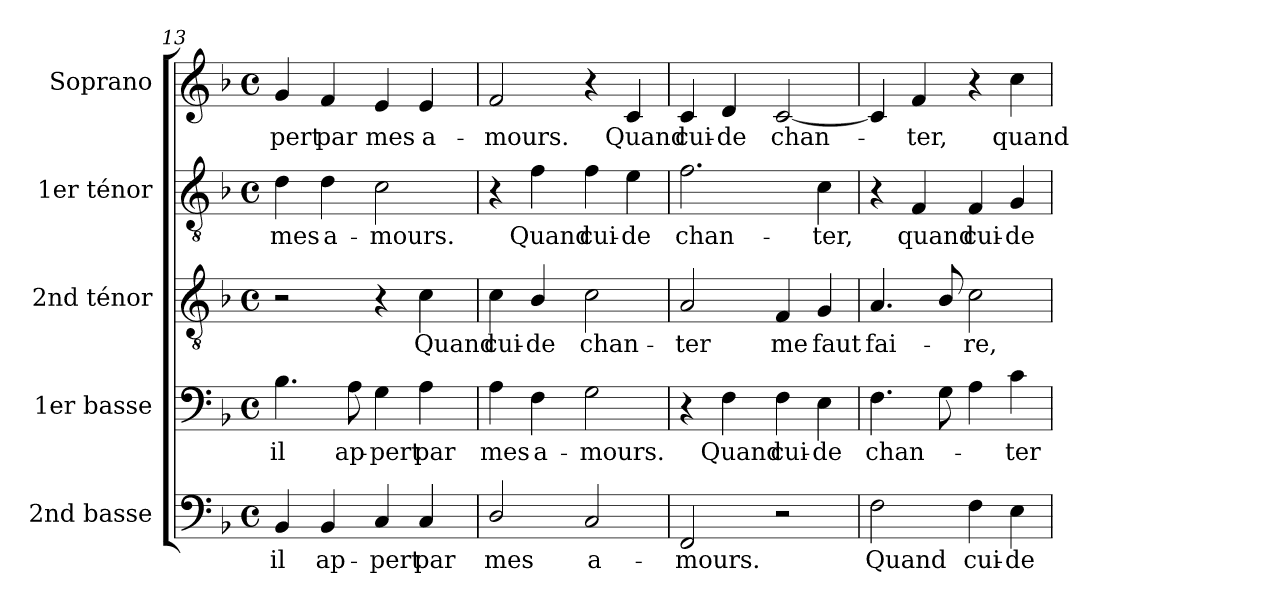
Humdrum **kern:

**kern	**text	**kern	**text	**kern	**text	**kern	**text	**kern	**text
*part5	*part5	*part4	*part4	*part3	*part3	*part2	*part2	*part1	*part1
*staff5	*staff5	*staff4	*staff4	*staff3	*staff3	*staff2	*staff2	*staff1	*staff1
*I"2nd basse	*	*I"1er basse	*	*I"2nd ténor	*	*I"1er ténor	*	*I"Soprano	*
*I'B.	*	*I'B.	*	*I'T.	*	*I'T.	*	*I'S.	*
*clefF4	*	*clefF4	*	*clefGv2	*	*clefGv2	*	*clefG2	*
*	*	*	*	*ITrd7c12	*	*ITrd7c12	*	*	*
*k[b-]	*	*k[b-]	*	*k[b-]	*	*k[b-]	*	*k[b-]	*
*F:	*	*F:	*	*F:	*	*F:	*	*F:	*
*M4/4	*	*M4/4	*	*M4/4	*	*M4/4	*	*M4/4	*
*met(c)	*	*met(c)	*	*met(c)	*	*met(c)	*	*met(c)	*
=13	=13	=13	=13	=13	=13	=13	=13	=13	=13
!	!LO:LY:b:color=#000000	!	!	!	!	!	!	!	!
!	!	!	!LO:LY:b:color=#000000	!	!	!	!	!	!
!	!	!	!	!	!	!	!LO:LY:b:color=#000000	!	!
!	!	!	!	!	!	!	!	!	!LO:LY:b:color=#000000
4BB-i/	il	4.B-i\	il	2r	.	4Di\	mes	4gi/	-pert
!	!LO:LY:b:color=#000000	!	!	!	!	!	!	!	!
!	!	!	!	!	!	!	!LO:LY:b:color=#000000	!	!
!	!	!	!	!	!	!	!	!	!LO:LY:b:color=#000000
4BB-i/	ap-	.	.	.	.	4Di\	a-	4fi/	par
!	!	!	!LO:LY:b:color=#000000	!	!	!	!	!	!
.	.	8Ai\	ap-	.	.	.	.	.	.
!	!LO:LY:b:color=#000000	!	!	!	!	!	!	!	!
!	!	!	!LO:LY:b:color=#000000	!	!	!	!	!	!
!	!	!	!	!	!	!	!LO:LY:b:color=#000000	!	!
!	!	!	!	!	!	!	!	!	!LO:LY:b:color=#000000
4Ci/	-pert	4Gi\	-pert	4r	.	2Ci\	-mours.	4ei/	mes
!	!LO:LY:b:color=#000000	!	!	!	!	!	!	!	!
!	!	!	!LO:LY:b:color=#000000	!	!	!	!	!	!
!	!	!	!	!	!LO:LY:b:color=#000000	!	!	!	!
!	!	!	!	!	!	!	!	!	!LO:LY:b:color=#000000
4Ci/	par	4Ai\	par	4Ci\	Quand	.	.	4ei/	a-
!!LO:LB:g=z
=14	=14	=14	=14	=14	=14	=14	=14	=14	=14
!	!LO:LY:b:color=#000000	!	!	!	!	!	!	!	!
!	!	!	!LO:LY:b:color=#000000	!	!	!	!	!	!
!	!	!	!	!	!LO:LY:b:color=#000000	!	!	!	!
!	!	!	!	!	!	!	!	!	!LO:LY:b:color=#000000
2Di/	mes	4Ai\	mes	4Ci\	cui-	4r	.	2fi/	-mours.
!	!	!	!LO:LY:b:color=#000000	!	!	!	!	!	!
!	!	!	!	!	!LO:LY:b:color=#000000	!	!	!	!
!	!	!	!	!	!	!	!LO:LY:b:color=#000000	!	!
.	.	4Fi\	a-	4BB-i/	-de	4Fi\	Quand	.	.
!	!LO:LY:b:color=#000000	!	!	!	!	!	!	!	!
!	!	!	!LO:LY:b:color=#000000	!	!	!	!	!	!
!	!	!	!	!	!LO:LY:b:color=#000000	!	!	!	!
!	!	!	!	!	!	!	!LO:LY:b:color=#000000	!	!
2Ci/	a-	2Gi\	-mours.	2Ci\	chan-	4Fi\	cui-	4r	.
!	!	!	!	!	!	!	!LO:LY:b:color=#000000	!	!
!	!	!	!	!	!	!	!	!	!LO:LY:b:color=#000000
.	.	.	.	.	.	4Ei\	-de	4ci/	Quand
=15	=15	=15	=15	=15	=15	=15	=15	=15	=15
!	!LO:LY:b:color=#000000	!	!	!	!	!	!	!	!
!	!	!	!	!	!LO:LY:b:color=#000000	!	!	!	!
!	!	!	!	!	!	!	!LO:LY:b:color=#000000	!	!
!	!	!	!	!	!	!	!	!	!LO:LY:b:color=#000000
2FFi/	-mours.	4r	.	2AAi/	-ter	2.Fi\	chan-	4ci/	cui-
!	!	!	!LO:LY:b:color=#000000	!	!	!	!	!	!
!	!	!	!	!	!	!	!	!	!LO:LY:b:color=#000000
.	.	4Fi\	Quand	.	.	.	.	4di/	-de
!	!	!	!LO:LY:b:color=#000000	!	!	!	!	!	!
!	!	!	!	!	!LO:LY:b:color=#000000	!	!	!	!
!	!	!	!	!	!	!	!	!	!LO:LY:b:color=#000000
2r	.	4Fi\	cui-	4FFi/	me	.	.	[2ci/	chan-
!	!	!	!LO:LY:b:color=#000000	!	!	!	!	!	!
!	!	!	!	!	!LO:LY:b:color=#000000	!	!	!	!
!	!	!	!	!	!	!	!LO:LY:b:color=#000000	!	!
.	.	4Ei\	-de	4GGi/	faut	4Ci\	-ter,	.	.
=16	=16	=16	=16	=16	=16	=16	=16	=16	=16
!	!LO:LY:b:color=#000000	!	!	!	!	!	!	!	!
!	!	!	!LO:LY:b:color=#000000	!	!	!	!	!	!
!	!	!	!	!	!LO:LY:b:color=#000000	!	!	!	!
2Fi\	Quand	4.Fi\	chan-	4.AAi/	fai-	4r	.	4ci/]	.
!	!	!	!	!	!	!	!LO:LY:b:color=#000000	!	!
!	!	!	!	!	!	!	!	!	!LO:LY:b:color=#000000
.	.	.	.	.	.	4FFi/	quand	4fi/	-ter,
.	.	8Gi\	.	8BB-i/	.	.	.	.	.
!	!LO:LY:b:color=#000000	!	!	!	!	!	!	!	!
!	!	!	!	!	!LO:LY:b:color=#000000	!	!	!	!
!	!	!	!	!	!	!	!LO:LY:b:color=#000000	!	!
4Fi\	cui-	4Ai\	.	2Ci\	-re,	4FFi/	cui-	4r	.
!	!LO:LY:b:color=#000000	!	!	!	!	!	!	!	!
!	!	!	!LO:LY:b:color=#000000	!	!	!	!	!	!
!	!	!	!	!	!	!	!LO:LY:b:color=#000000	!	!
!	!	!	!	!	!	!	!	!	!LO:LY:b:color=#000000
4Ei\	-de	4ci\	-ter	.	.	4GGi/	-de	4cci\	quand
=	=	=	=	=	=	=	=	=	=
*-	*-	*-	*-	*-	*-	*-	*-	*-	*-
